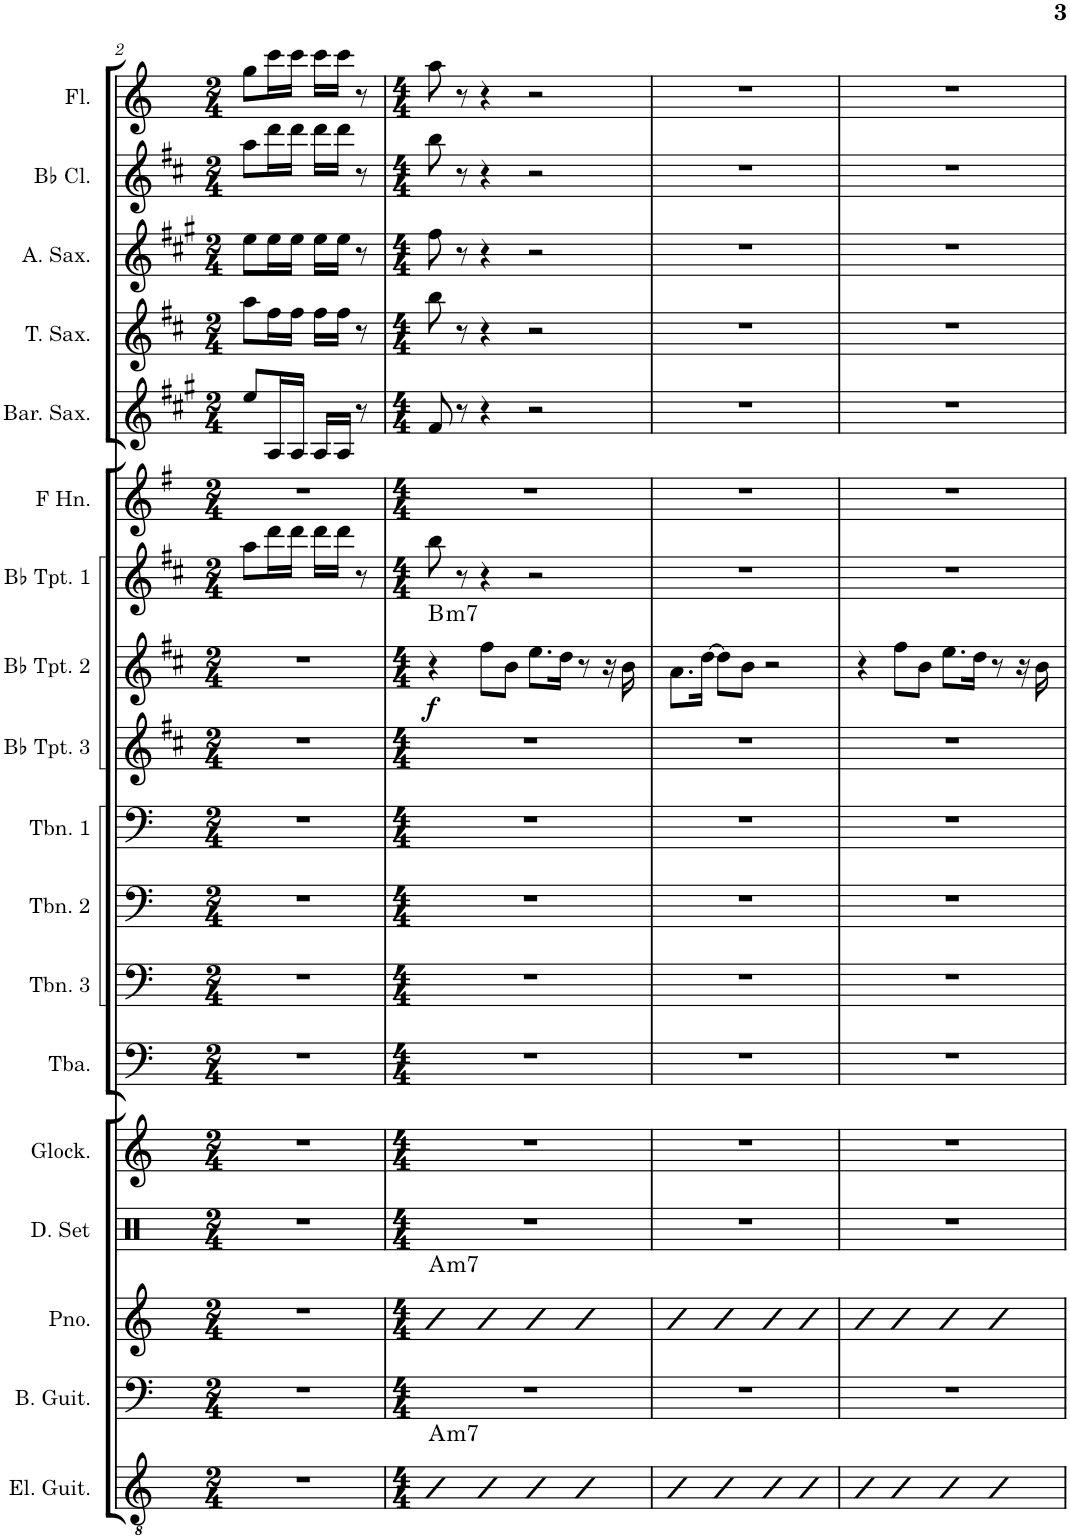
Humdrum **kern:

**kern	**harte	**kern	**kern	**harte	**kern	**kern	**kern	**kern	**kern	**kern	**kern	**kern	**dynam	**harte	**kern	**kern	**kern	**kern	**kern	**kern	**kern
*part18	*part18	*part17	*part16	*part16	*part15	*part14	*part13	*part12	*part11	*part10	*part9	*part8	*part8	*part8	*part7	*part6	*part5	*part4	*part3	*part2	*part1
*staff18	*	*staff17	*staff16	*	*staff15	*staff14	*staff13	*staff12	*staff11	*staff10	*staff9	*staff8	*staff8	*	*staff7	*staff6	*staff5	*staff4	*staff3	*staff2	*staff1
*I"Electric Guitar	*	*I"Bass Guitar	*I"Piano	*	*I"Drumset	*I"Glockenspiel	*I"Tuba	*I"Trombone 3	*I"Trombone 2	*I"Trombone 1	*I"Bb Trumpet 3	*I"Bb Trumpet 2	*	*	*I"Bb Trumpet 1	*I"Horn in F	*I"Baritone Saxophone	*I"Tenor Saxophone	*I"Alto Saxophone	*I"Bb Clarinet	*I"Flute
*I'El. Guit.	*	*I'B. Guit.	*I'Pno.	*	*I'D. Set	*I'Glock.	*I'Tba.	*I'Tbn. 3	*I'Tbn. 2	*I'Tbn. 1	*I'Bb Tpt. 3	*I'Bb Tpt. 2	*	*	*I'Bb Tpt. 1	*	*I'Bar. Sax.	*I'T. Sax.	*I'A. Sax.	*I'Bb Cl.	*I'Fl.
!!LO:PB:g=z
*clefGv2	*	*clefF4	*clefG2	*	*clefX	*clefG2	*clefF4	*clefF4	*clefF4	*clefF4	*clefG2	*clefG2	*	*	*clefG2	*clefG2	*clefG2	*clefG2	*clefG2	*clefG2	*clefG2
*	*	*Trd7c12	*	*	*	*Trd-14c-24	*	*	*	*	*Trd1c2	*Trd1c2	*	*	*Trd1c2	*Trd4c7	*Trd12c21	*Trd8c14	*Trd5c9	*Trd1c2	*
*k[]	*	*k[]	*k[]	*	*k[]	*k[]	*k[]	*k[]	*k[]	*k[]	*k[f#c#]	*k[f#c#]	*	*	*k[f#c#]	*k[f#]	*k[f#c#g#]	*k[f#c#]	*k[f#c#g#]	*k[f#c#]	*k[]
*M2/4	*	*M2/4	*M2/4	*	*M2/4	*M2/4	*M2/4	*M2/4	*M2/4	*M2/4	*M2/4	*M2/4	*	*	*M2/4	*M2/4	*M2/4	*M2/4	*M2/4	*M2/4	*M2/4
=2	=2	=2	=2	=2	=2	=2	=2	=2	=2	=2	=2	=2	=2	=2	=2	=2	=2	=2	=2	=2	=2
2r	.	2r	2r	.	2r	2r	2r	2r	2r	2r	2r	2r	.	.	8aa\L	2r	8ee/L	8aa\L	8ee\L	8aa\L	8gg\L
.	.	.	.	.	.	.	.	.	.	.	.	.	.	.	16ddd\L	.	16A/L	16ff#\L	16ee\L	16ddd\L	16ccc\L
.	.	.	.	.	.	.	.	.	.	.	.	.	.	.	16ddd\JJ	.	16A/JJ	16ff#\JJ	16ee\JJ	16ddd\JJ	16ccc\JJ
.	.	.	.	.	.	.	.	.	.	.	.	.	.	.	16ddd\LL	.	16A/LL	16ff#\LL	16ee\LL	16ddd\LL	16ccc\LL
.	.	.	.	.	.	.	.	.	.	.	.	.	.	.	16ddd\JJ	.	16A/JJ	16ff#\JJ	16ee\JJ	16ddd\JJ	16ccc\JJ
.	.	.	.	.	.	.	.	.	.	.	.	.	.	.	8r	.	8r	8r	8r	8r	8r
=3	=3	=3	=3	=3	=3	=3	=3	=3	=3	=3	=3	=3	=3	=3	=3	=3	=3	=3	=3	=3	=3
*M4/4	*	*M4/4	*M4/4	*	*M4/4	*M4/4	*M4/4	*M4/4	*M4/4	*M4/4	*M4/4	*M4/4	*	*	*M4/4	*M4/4	*M4/4	*M4/4	*M4/4	*M4/4	*M4/4
!	!LO:H:kt=m7	!	!	!LO:H:kt=m7	!	!	!	!	!	!	!	!	!LO:DY:b	!LO:H:kt=m7	!	!	!	!	!	!	!
4B	A:min7	1r	4B	A:min7	1r	1r	1r	1r	1r	1r	1r	4r	f	B:min7	8bb\	1r	8f#/	8bb\	8ff#\	8bb\	8aa\
.	.	.	.	.	.	.	.	.	.	.	.	.	.	.	8r	.	8r	8r	8r	8r	8r
4B	.	.	4B	.	.	.	.	.	.	.	.	8ff#\L	.	.	4r	.	4r	4r	4r	4r	4r
.	.	.	.	.	.	.	.	.	.	.	.	8b\J	.	.	.	.	.	.	.	.	.
4B	.	.	4B	.	.	.	.	.	.	.	.	8.ee\L	.	.	2r	.	2r	2r	2r	2r	2r
.	.	.	.	.	.	.	.	.	.	.	.	16dd\Jk	.	.	.	.	.	.	.	.	.
4B	.	.	4B	.	.	.	.	.	.	.	.	8r	.	.	.	.	.	.	.	.	.
.	.	.	.	.	.	.	.	.	.	.	.	16r	.	.	.	.	.	.	.	.	.
.	.	.	.	.	.	.	.	.	.	.	.	16b\	.	.	.	.	.	.	.	.	.
=4	=4	=4	=4	=4	=4	=4	=4	=4	=4	=4	=4	=4	=4	=4	=4	=4	=4	=4	=4	=4	=4
4B	.	1r	4B	.	1r	1r	1r	1r	1r	1r	1r	8.a\L	.	.	1r	1r	1r	1r	1r	1r	1r
.	.	.	.	.	.	.	.	.	.	.	.	[16dd\Jk	.	.	.	.	.	.	.	.	.
4B	.	.	4B	.	.	.	.	.	.	.	.	8dd\L]	.	.	.	.	.	.	.	.	.
.	.	.	.	.	.	.	.	.	.	.	.	8b\J	.	.	.	.	.	.	.	.	.
4B	.	.	4B	.	.	.	.	.	.	.	.	2r	.	.	.	.	.	.	.	.	.
4B	.	.	4B	.	.	.	.	.	.	.	.	.	.	.	.	.	.	.	.	.	.
=5	=5	=5	=5	=5	=5	=5	=5	=5	=5	=5	=5	=5	=5	=5	=5	=5	=5	=5	=5	=5	=5
4B	.	1r	4B	.	1r	1r	1r	1r	1r	1r	1r	4r	.	.	1r	1r	1r	1r	1r	1r	1r
4B	.	.	4B	.	.	.	.	.	.	.	.	8ff#\L	.	.	.	.	.	.	.	.	.
.	.	.	.	.	.	.	.	.	.	.	.	8b\J	.	.	.	.	.	.	.	.	.
4B	.	.	4B	.	.	.	.	.	.	.	.	8.ee\L	.	.	.	.	.	.	.	.	.
.	.	.	.	.	.	.	.	.	.	.	.	16dd\Jk	.	.	.	.	.	.	.	.	.
4B	.	.	4B	.	.	.	.	.	.	.	.	8r	.	.	.	.	.	.	.	.	.
.	.	.	.	.	.	.	.	.	.	.	.	16r	.	.	.	.	.	.	.	.	.
.	.	.	.	.	.	.	.	.	.	.	.	16b\	.	.	.	.	.	.	.	.	.
=	=	=	=	=	=	=	=	=	=	=	=	=	=	=	=	=	=	=	=	=	=
*-	*-	*-	*-	*-	*-	*-	*-	*-	*-	*-	*-	*-	*-	*-	*-	*-	*-	*-	*-	*-	*-
